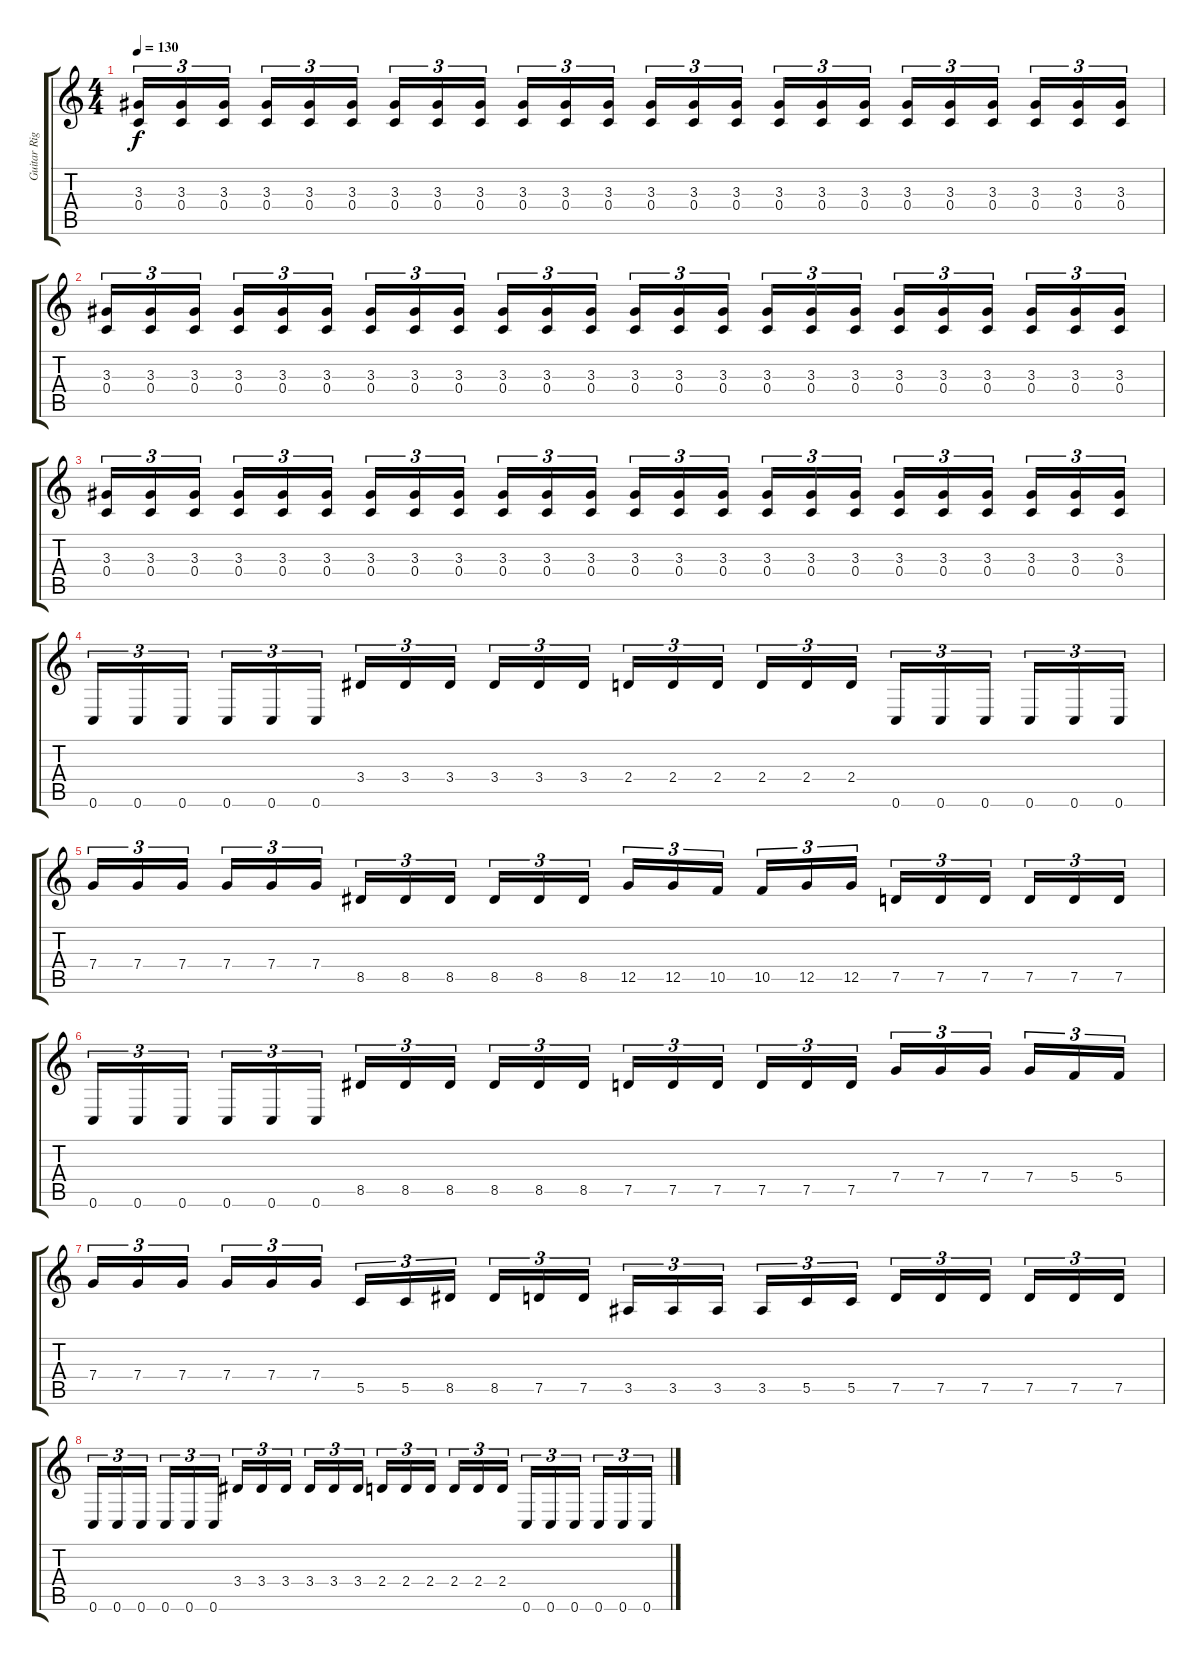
\track ("Guitar Right" "Guitar Rig") {instrument distortionguitar}
\staff {score tabs}
\tuning (D4 A3 F3 C3 G2 C2) {hide}
\ts (4 4)
\tempo 130
\clef g2
\ks c
(3.3 0.4).16{tu (3 2) dy f} (3.3 0.4).16{tu (3 2)} (3.3 0.4).16{tu (3 2)} (3.3 0.4).16{tu (3 2)} (3.3 0.4).16{tu (3 2)} (3.3 0.4).16{tu (3 2)} (3.3 0.4).16{tu (3 2)} (3.3 0.4).16{tu (3 2)} (3.3 0.4).16{tu (3 2)} (3.3 0.4).16{tu (3 2)} (3.3 0.4).16{tu (3 2)} (3.3 0.4).16{tu (3 2)} (3.3 0.4).16{tu (3 2)} (3.3 0.4).16{tu (3 2)} (3.3 0.4).16{tu (3 2)} (3.3 0.4).16{tu (3 2)} (3.3 0.4).16{tu (3 2)} (3.3 0.4).16{tu (3 2)} (3.3 0.4).16{tu (3 2)} (3.3 0.4).16{tu (3 2)} (3.3 0.4).16{tu (3 2)} (3.3 0.4).16{tu (3 2)} (3.3 0.4).16{tu (3 2)} (3.3 0.4).16{tu (3 2)} |
(3.3 0.4).16{tu (3 2)} (3.3 0.4).16{tu (3 2)} (3.3 0.4).16{tu (3 2)} (3.3 0.4).16{tu (3 2)} (3.3 0.4).16{tu (3 2)} (3.3 0.4).16{tu (3 2)} (3.3 0.4).16{tu (3 2)} (3.3 0.4).16{tu (3 2)} (3.3 0.4).16{tu (3 2)} (3.3 0.4).16{tu (3 2)} (3.3 0.4).16{tu (3 2)} (3.3 0.4).16{tu (3 2)} (3.3 0.4).16{tu (3 2)} (3.3 0.4).16{tu (3 2)} (3.3 0.4).16{tu (3 2)} (3.3 0.4).16{tu (3 2)} (3.3 0.4).16{tu (3 2)} (3.3 0.4).16{tu (3 2)} (3.3 0.4).16{tu (3 2)} (3.3 0.4).16{tu (3 2)} (3.3 0.4).16{tu (3 2)} (3.3 0.4).16{tu (3 2)} (3.3 0.4).16{tu (3 2)} (3.3 0.4).16{tu (3 2)} |
(3.3 0.4).16{tu (3 2)} (3.3 0.4).16{tu (3 2)} (3.3 0.4).16{tu (3 2)} (3.3 0.4).16{tu (3 2)} (3.3 0.4).16{tu (3 2)} (3.3 0.4).16{tu (3 2)} (3.3 0.4).16{tu (3 2)} (3.3 0.4).16{tu (3 2)} (3.3 0.4).16{tu (3 2)} (3.3 0.4).16{tu (3 2)} (3.3 0.4).16{tu (3 2)} (3.3 0.4).16{tu (3 2)} (3.3 0.4).16{tu (3 2)} (3.3 0.4).16{tu (3 2)} (3.3 0.4).16{tu (3 2)} (3.3 0.4).16{tu (3 2)} (3.3 0.4).16{tu (3 2)} (3.3 0.4).16{tu (3 2)} (3.3 0.4).16{tu (3 2)} (3.3 0.4).16{tu (3 2)} (3.3 0.4).16{tu (3 2)} (3.3 0.4).16{tu (3 2)} (3.3 0.4).16{tu (3 2)} (3.3 0.4).16{tu (3 2)} |
0.6.16{tu (3 2)} 0.6.16{tu (3 2)} 0.6.16{tu (3 2)} 0.6.16{tu (3 2)} 0.6.16{tu (3 2)} 0.6.16{tu (3 2)} 3.4.16{tu (3 2)} 3.4.16{tu (3 2)} 3.4.16{tu (3 2)} 3.4.16{tu (3 2)} 3.4.16{tu (3 2)} 3.4.16{tu (3 2)} 2.4.16{tu (3 2)} 2.4.16{tu (3 2)} 2.4.16{tu (3 2)} 2.4.16{tu (3 2)} 2.4.16{tu (3 2)} 2.4.16{tu (3 2)} 0.6.16{tu (3 2)} 0.6.16{tu (3 2)} 0.6.16{tu (3 2)} 0.6.16{tu (3 2)} 0.6.16{tu (3 2)} 0.6.16{tu (3 2)} |
7.4.16{tu (3 2)} 7.4.16{tu (3 2)} 7.4.16{tu (3 2)} 7.4.16{tu (3 2)} 7.4.16{tu (3 2)} 7.4.16{tu (3 2)} 8.5.16{tu (3 2)} 8.5.16{tu (3 2)} 8.5.16{tu (3 2)} 8.5.16{tu (3 2)} 8.5.16{tu (3 2)} 8.5.16{tu (3 2)} 12.5.16{tu (3 2)} 12.5.16{tu (3 2)} 10.5.16{tu (3 2)} 10.5.16{tu (3 2)} 12.5.16{tu (3 2)} 12.5.16{tu (3 2)} 7.5.16{tu (3 2)} 7.5.16{tu (3 2)} 7.5.16{tu (3 2)} 7.5.16{tu (3 2)} 7.5.16{tu (3 2)} 7.5.16{tu (3 2)} |
0.6.16{tu (3 2)} 0.6.16{tu (3 2)} 0.6.16{tu (3 2)} 0.6.16{tu (3 2)} 0.6.16{tu (3 2)} 0.6.16{tu (3 2)} 8.5.16{tu (3 2)} 8.5.16{tu (3 2)} 8.5.16{tu (3 2)} 8.5.16{tu (3 2)} 8.5.16{tu (3 2)} 8.5.16{tu (3 2)} 7.5.16{tu (3 2)} 7.5.16{tu (3 2)} 7.5.16{tu (3 2)} 7.5.16{tu (3 2)} 7.5.16{tu (3 2)} 7.5.16{tu (3 2)} 7.4.16{tu (3 2)} 7.4.16{tu (3 2)} 7.4.16{tu (3 2)} 7.4.16{tu (3 2)} 5.4.16{tu (3 2)} 5.4.16{tu (3 2)} |
7.4.16{tu (3 2)} 7.4.16{tu (3 2)} 7.4.16{tu (3 2)} 7.4.16{tu (3 2)} 7.4.16{tu (3 2)} 7.4.16{tu (3 2)} 5.5.16{tu (3 2)} 5.5.16{tu (3 2)} 8.5.16{tu (3 2)} 8.5.16{tu (3 2)} 7.5.16{tu (3 2)} 7.5.16{tu (3 2)} 3.5.16{tu (3 2)} 3.5.16{tu (3 2)} 3.5.16{tu (3 2)} 3.5.16{tu (3 2)} 5.5.16{tu (3 2)} 5.5.16{tu (3 2)} 7.5.16{tu (3 2)} 7.5.16{tu (3 2)} 7.5.16{tu (3 2)} 7.5.16{tu (3 2)} 7.5.16{tu (3 2)} 7.5.16{tu (3 2)} |
0.6.16{tu (3 2)} 0.6.16{tu (3 2)} 0.6.16{tu (3 2)} 0.6.16{tu (3 2)} 0.6.16{tu (3 2)} 0.6.16{tu (3 2)} 3.4.16{tu (3 2)} 3.4.16{tu (3 2)} 3.4.16{tu (3 2)} 3.4.16{tu (3 2)} 3.4.16{tu (3 2)} 3.4.16{tu (3 2)} 2.4.16{tu (3 2)} 2.4.16{tu (3 2)} 2.4.16{tu (3 2)} 2.4.16{tu (3 2)} 2.4.16{tu (3 2)} 2.4.16{tu (3 2)} 0.6.16{tu (3 2)} 0.6.16{tu (3 2)} 0.6.16{tu (3 2)} 0.6.16{tu (3 2)} 0.6.16{tu (3 2)} 0.6.16{tu (3 2)}
